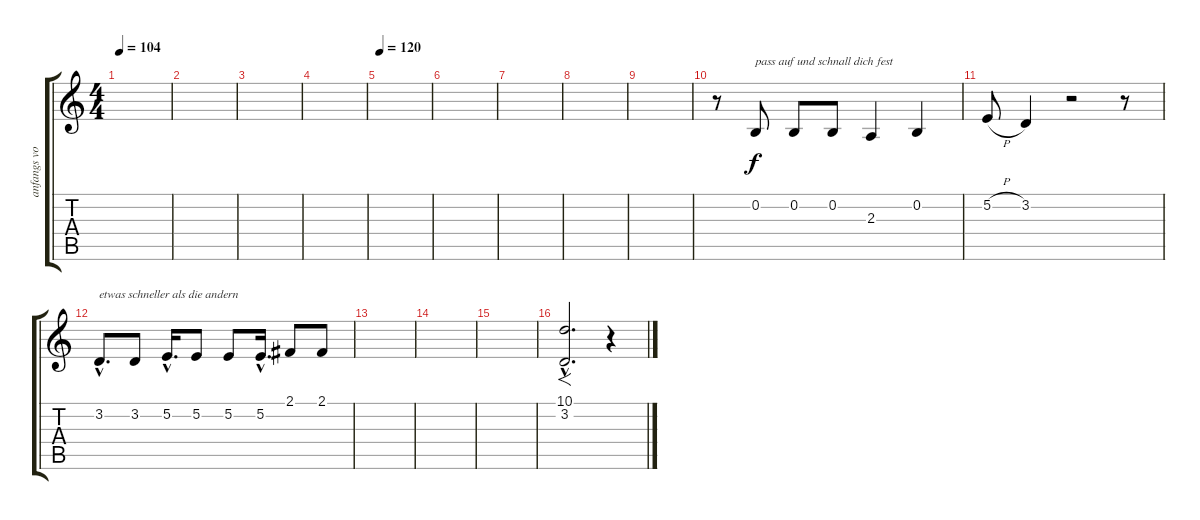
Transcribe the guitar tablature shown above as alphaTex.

\track ("anfangs voice,michael stimme etc" "anfangs vo") {instrument pad7halo}
\staff {score tabs}
\tuning (E4 B3 G3 D3 A2 E2) {hide}
\ts (4 4)
\tempo 104
\clef g2
\ks c
|
|
|
|
\tempo 120
|
|
|
|
|
r.8 0.2.8{txt "pass auf und schnall dich fest"} 0.2.8 0.2.8 2.3.4 0.2.4 |
5.2{h}.8 3.2.4 r.2 r.8 |
3.2{hac}.8{d txt "etwas schneller als die andern"} 3.2.8 5.2{hac}.16{d} 5.2.8 5.2.8 5.2{hac}.16{d} 2.1.8 2.1.8 |
|
|
|
(10.1{hac} 3.2{hac}).2{f d} r.4
